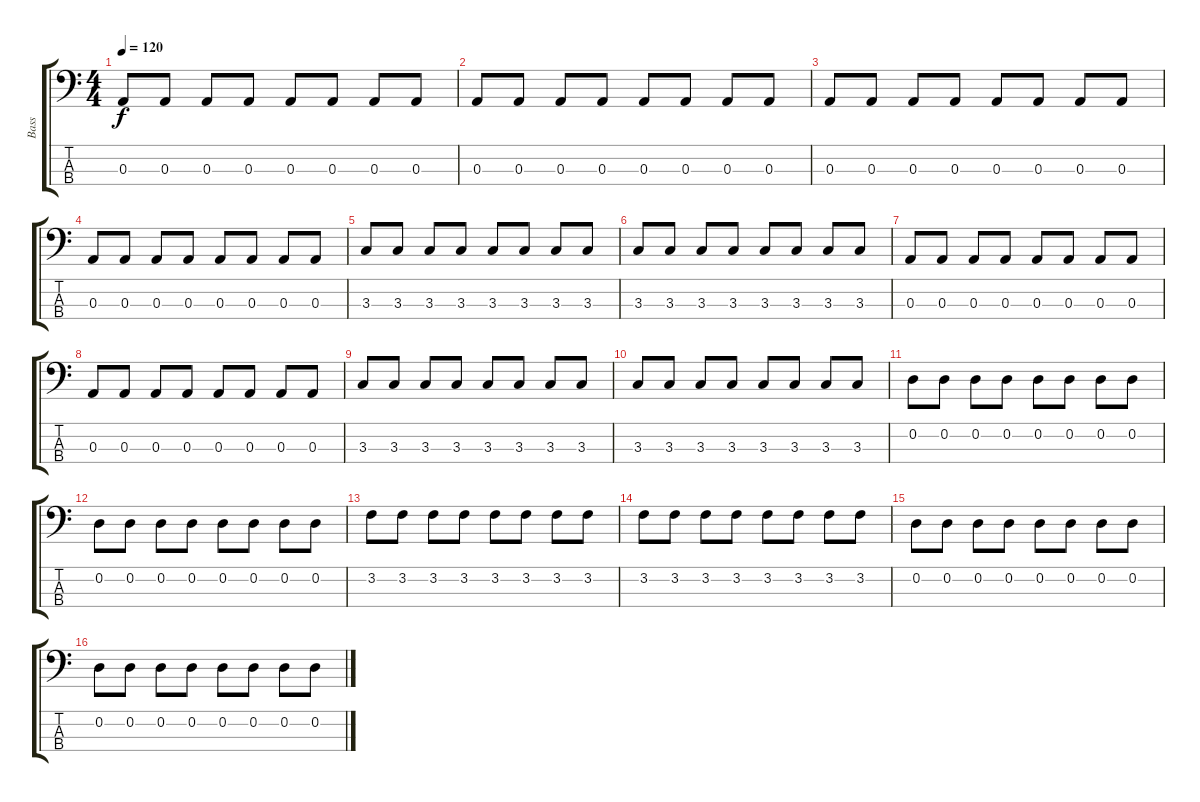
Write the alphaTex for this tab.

\track ("Bass" "Bass") {instrument electricbasspick}
\staff {score tabs}
\tuning (G2 D2 A1 E1) {hide}
\ts (4 4)
\tempo 120
\clef f4
\ks c
0.3.8{dy f} 0.3.8 0.3.8 0.3.8 0.3.8 0.3.8 0.3.8 0.3.8 |
0.3.8 0.3.8 0.3.8 0.3.8 0.3.8 0.3.8 0.3.8 0.3.8 |
0.3.8 0.3.8 0.3.8 0.3.8 0.3.8 0.3.8 0.3.8 0.3.8 |
0.3.8 0.3.8 0.3.8 0.3.8 0.3.8 0.3.8 0.3.8 0.3.8 |
3.3.8 3.3.8 3.3.8 3.3.8 3.3.8 3.3.8 3.3.8 3.3.8 |
3.3.8 3.3.8 3.3.8 3.3.8 3.3.8 3.3.8 3.3.8 3.3.8 |
0.3.8 0.3.8 0.3.8 0.3.8 0.3.8 0.3.8 0.3.8 0.3.8 |
0.3.8 0.3.8 0.3.8 0.3.8 0.3.8 0.3.8 0.3.8 0.3.8 |
3.3.8 3.3.8 3.3.8 3.3.8 3.3.8 3.3.8 3.3.8 3.3.8 |
3.3.8 3.3.8 3.3.8 3.3.8 3.3.8 3.3.8 3.3.8 3.3.8 |
0.2.8 0.2.8 0.2.8 0.2.8 0.2.8 0.2.8 0.2.8 0.2.8 |
0.2.8 0.2.8 0.2.8 0.2.8 0.2.8 0.2.8 0.2.8 0.2.8 |
3.2.8 3.2.8 3.2.8 3.2.8 3.2.8 3.2.8 3.2.8 3.2.8 |
3.2.8 3.2.8 3.2.8 3.2.8 3.2.8 3.2.8 3.2.8 3.2.8 |
0.2.8 0.2.8 0.2.8 0.2.8 0.2.8 0.2.8 0.2.8 0.2.8 |
0.2.8 0.2.8 0.2.8 0.2.8 0.2.8 0.2.8 0.2.8 0.2.8
